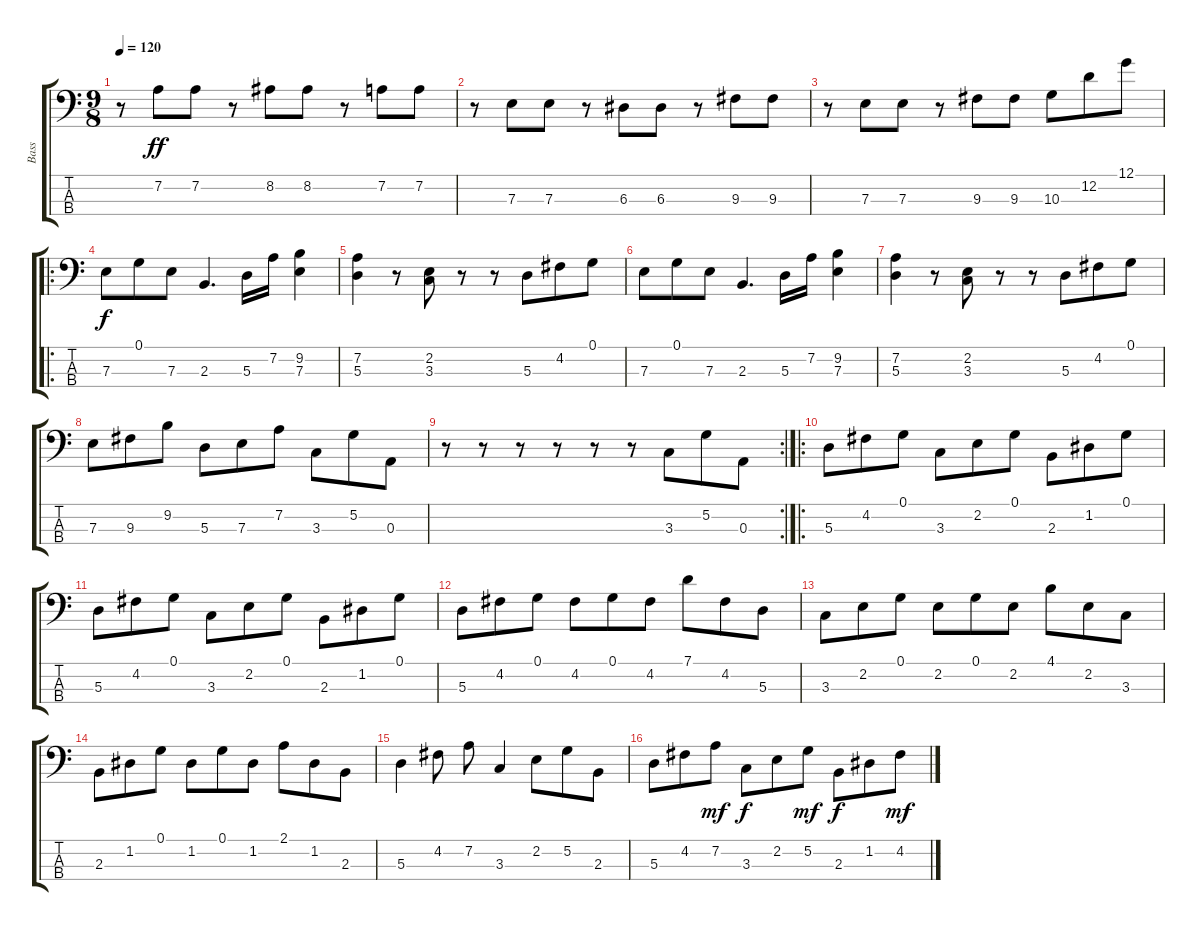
\track ("Bass" "Bass") {instrument electricbassfinger}
\staff {score tabs}
\tuning (G2 D2 A1 E1) {hide}
\ts (9 8)
\tempo 120
\clef f4
\ks c
r.8{dy ff} 7.2.8 7.2.8 r.8 8.2.8 8.2.8 r.8 7.2.8 7.2.8 |
r.8 7.3.8 7.3.8 r.8 6.3.8 6.3.8 r.8 9.3.8 9.3.8 |
r.8 7.3.8 7.3.8 r.8 9.3.8 9.3.8 10.3.8 12.2.8 12.1.8 |
\ro
7.3.8{dy f} 0.1.8 7.3.8 2.3.4{d} 5.3.16 7.2.16 (9.2 7.3).4 |
(7.2 5.3).4 r.8 (2.2 3.3).8 r.8 r.8 5.3.8 4.2.8 0.1.8 |
7.3.8 0.1.8 7.3.8 2.3.4{d} 5.3.16 7.2.16 (9.2 7.3).4 |
(7.2 5.3).4 r.8 (2.2 3.3).8 r.8 r.8 5.3.8 4.2.8 0.1.8 |
7.3.8 9.3.8 9.2.8 5.3.8 7.3.8 7.2.8 3.3.8 5.2.8 0.3.8 |
\rc 2
r.8 r.8 r.8 r.8 r.8 r.8 3.3.8 5.2.8 0.3.8 |
\ro
5.3.8 4.2.8 0.1.8 3.3.8 2.2.8 0.1.8 2.3.8 1.2.8 0.1.8 |
5.3.8 4.2.8 0.1.8 3.3.8 2.2.8 0.1.8 2.3.8 1.2.8 0.1.8 |
5.3.8 4.2.8 0.1.8 4.2.8 0.1.8 4.2.8 7.1.8 4.2.8 5.3.8 |
3.3.8 2.2.8 0.1.8 2.2.8 0.1.8 2.2.8 4.1.8 2.2.8 3.3.8 |
2.3.8 1.2.8 0.1.8 1.2.8 0.1.8 1.2.8 2.1.8 1.2.8 2.3.8 |
5.3.4 4.2.8 7.2.8 3.3.4 2.2.8 5.2.8 2.3.8 |
5.3.8 4.2.8 7.2.8{dy mf} 3.3.8{dy f} 2.2.8 5.2.8{dy mf} 2.3.8{dy f} 1.2.8 4.2.8{dy mf}
